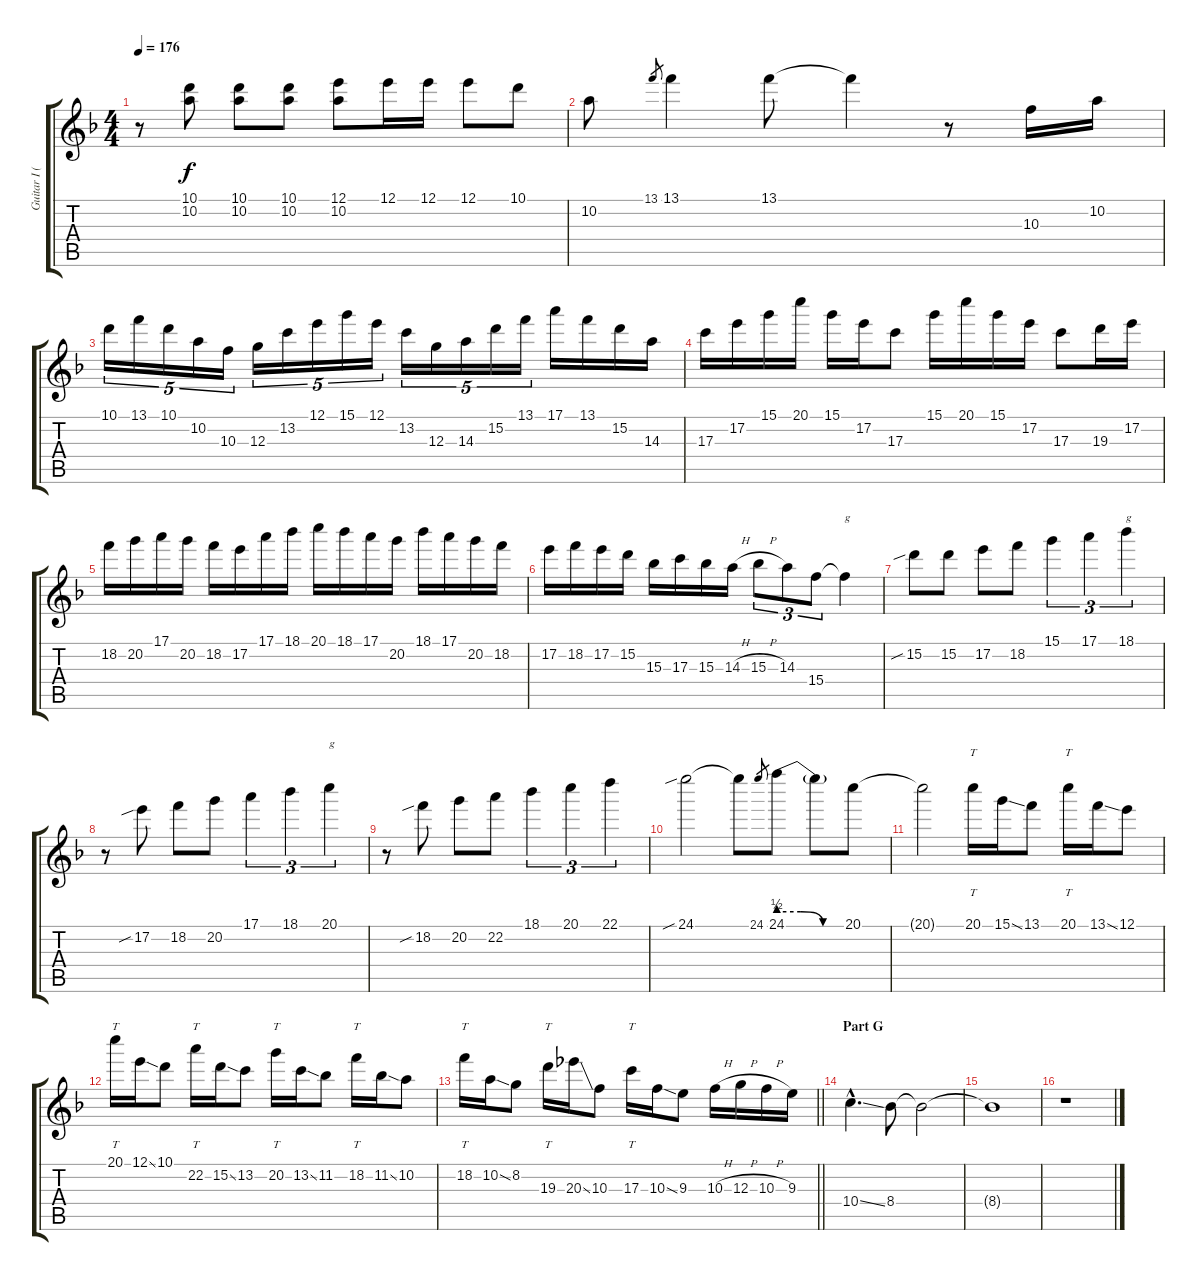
\track ("Guitar I (Daita)" "Guitar I (") {instrument distortionguitar}
\staff {score tabs}
\tuning (E4 B3 G3 D3 A2 D2) {hide}
\ts (4 4)
\tempo 176
\clef g2
\ks f
r.8{dy f} (10.1 10.2).8 (10.1 10.2).8 (10.1 10.2).8 (12.1 10.2).8 12.1.16 12.1.16 12.1.8 10.1.8 |
10.2.8 13.1.8{gr} 13.1.4 13.1.8 13.1{t}.4 r.8 10.3.16 10.2.16 |
10.1.16{tu (5 4)} 13.1.16{tu (5 4)} 10.1.16{tu (5 4)} 10.2.16{tu (5 4)} 10.3.16{tu (5 4)} 12.3.16{tu (5 4)} 13.2.16{tu (5 4)} 12.1.16{tu (5 4)} 15.1.16{tu (5 4)} 12.1.16{tu (5 4)} 13.2.16{tu (5 4)} 12.3.16{tu (5 4)} 14.3.16{tu (5 4)} 15.2.16{tu (5 4)} 13.1.16{tu (5 4)} 17.1.16 13.1.16 15.2.16 14.3.16 |
17.3.16 17.2.16 15.1.16 20.1.16 15.1.16 17.2.16 17.3.8 15.1.16 20.1.16 15.1.16 17.2.16 17.3.8 19.3.16 17.2.16 |
18.2.16 20.2.16 17.1.16 20.2.16 18.2.16 17.2.16 17.1.16 18.1.16 20.1.16 18.1.16 17.1.16 20.2.16 18.1.16 17.1.16 20.2.16 18.2.16 |
17.2.16 18.2.16 17.2.16 15.2.16 15.3.16 17.3.16 15.3.16 14.3{h}.16 15.3{h}.8{tu (3 2)} 14.3.8{tu (3 2)} 15.4.8{tu (3 2)} 15.4{t}.4{txt "g"} |
15.2{sib}.8 15.2.8 17.2.8 18.2.8 15.1.4{tu (3 2)} 17.1.4{tu (3 2)} 18.1.4{tu (3 2) txt "g"} |
r.8 17.2{sib}.8 18.2.8 20.2.8 17.1.4{tu (3 2)} 18.1.4{tu (3 2)} 20.1.4{tu (3 2) txt "g"} |
r.8 18.2{sib}.8 20.2.8 22.2.8 18.1.4{tu (3 2)} 20.1.4{tu (3 2)} 22.1.4{tu (3 2)} |
24.1{sib}.2 24.1{t}.8 24.1.8{gr} 24.1{be (custom 0 2 20 2 40 0 60 0)}.8 24.1{t}.8 20.1.8 |
20.1{t}.2 20.1.16{tt} 15.1{ss}.16 13.1.8 20.1.16{tt} 13.1{ss}.16 12.1.8 |
20.1.16{tt} 12.1{ss}.16 10.1.8 22.2.16{tt} 15.2{ss}.16 13.2.8 20.2.16{tt} 13.2{ss}.16 11.2.8 18.2.16{tt} 11.2{ss}.16 10.2.8 |
\barLineRight lightlight
18.2.16{tt} 10.2{ss}.16 8.2.8 19.3.16{tt} 20.3{ss}.16 10.3.8 17.3.16{tt} 10.3{ss}.16 9.3.8 10.3{h}.16 12.3{h}.16 10.3{h}.16 9.3.16 |
\section ("" "Part G")
10.4{ss hac}.4{d} 8.4.8 8.4{t}.2 |
8.4{t}.1 |
r.1
